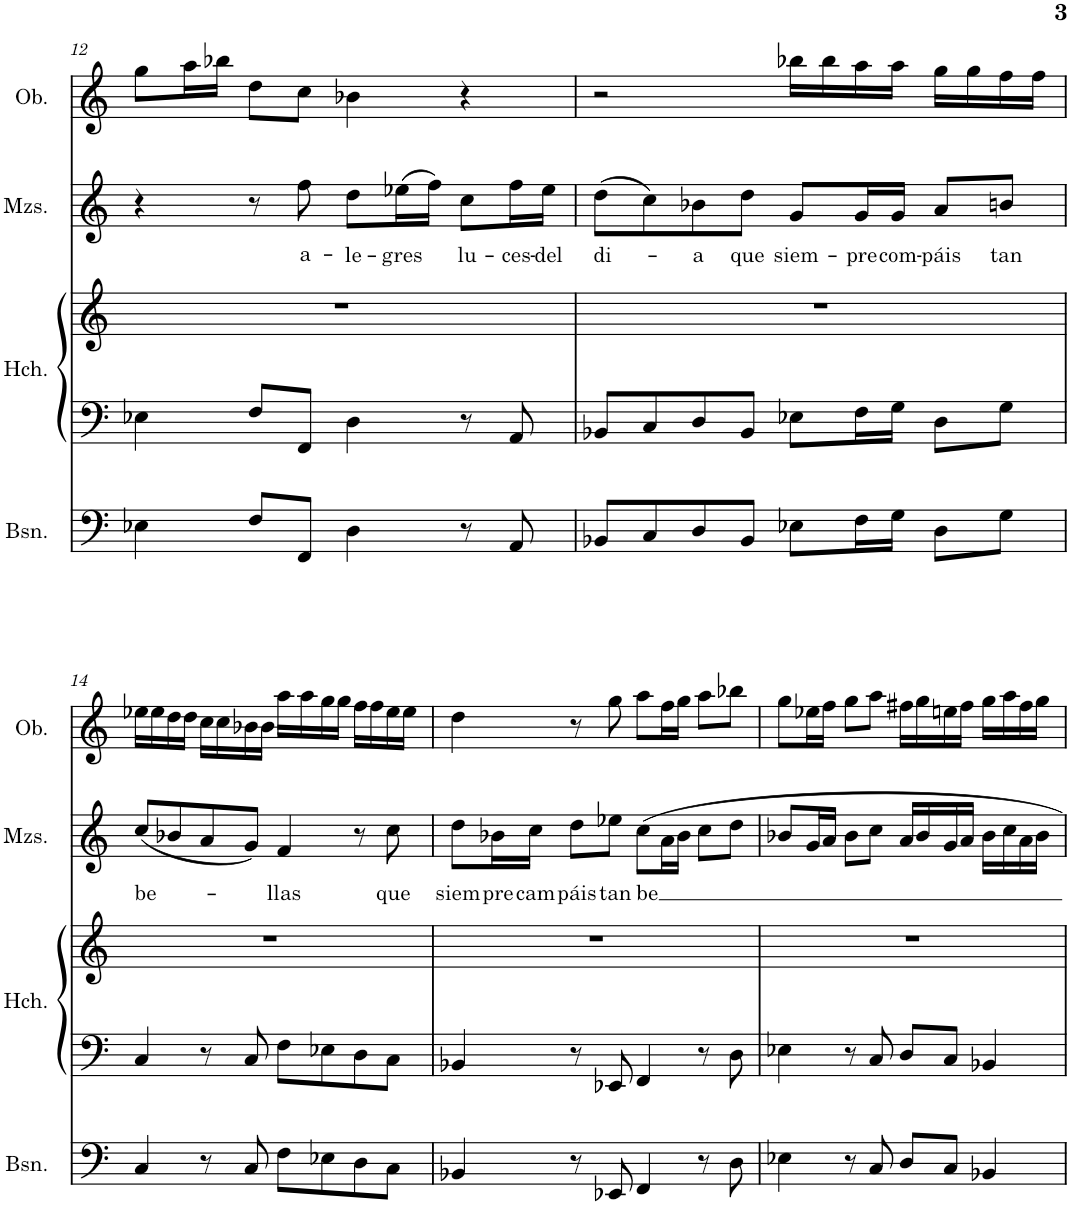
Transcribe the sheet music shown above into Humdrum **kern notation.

**kern	**kern	**kern	**kern	**text	**kern
*part4	*part3	*part3	*part2	*part2	*part1
*staff5	*staff4	*staff3	*staff2	*staff2	*staff1
*I"Bassoon	*I"Harpsichord	*	*I"Mezzo-soprano	*	*I"Oboe
*I'Bsn.	*I'Hch.	*	*I'Mzs.	*	*I'Ob.
!!LO:PB:g=z
*clefF4	*clefF4	*clefG2	*clefG2	*	*clefG2
*k[]	*k[]	*k[]	*k[]	*	*k[]
*M4/4	*M4/4	*M4/4	*M4/4	*	*M4/4
=12	=12	=12	=12	=12	=12
4E-X\	4E-X\	1r	4r	.	8gg\L
.	.	.	.	.	16aa\L
.	.	.	.	.	16bb-X\JJ
8F/L	8F/L	.	8r	.	8dd\L
!	!	!	!	!LO:LY:b	!
8FF/J	8FF/J	.	8ff\	a-	8cc\J
!	!	!	!	!LO:LY:b	!
4D\	4D\	.	8dd\L	-le-	4b-X\
!	!	!	!	!LO:LY:b	!
.	.	.	(16ee-X\L	-gres	.
.	.	.	16ff\JJ)	.	.
!	!	!	!	!LO:LY:b	!
8r	8r	.	8cc\L	lu-	4r
!	!	!	!	!LO:LY:b	!
8AA/	8AA/	.	16ff\L	-ces-	.
!	!	!	!	!LO:LY:b	!
.	.	.	16ee-\JJ	-del	.
=13	=13	=13	=13	=13	=13
!	!	!	!	!LO:LY:b	!
8BB-X/L	8BB-X/L	1r	(8dd\L	di-	2r
8C/	8C/	.	8cc\)	.	.
!	!	!	!	!LO:LY:b	!
8D/	8D/	.	8b-X\	-a	.
!	!	!	!	!LO:LY:b	!
8BB-/J	8BB-/J	.	8dd\J	que	.
!	!	!	!	!LO:LY:b	!
8E-X\L	8E-X\L	.	8g/L	siem-	16bb-X\LL
.	.	.	.	.	16bb-\
!	!	!	!	!LO:LY:b	!
16F\L	16F\L	.	16g/L	-pre	16aa\
!	!	!	!	!LO:LY:b	!
16G\JJ	16G\JJ	.	16g/JJ	com-	16aa\JJ
!	!	!	!	!LO:LY:b	!
8D\L	8D\L	.	8a/L	-páis	16gg\LL
.	.	.	.	.	16gg\
!	!	!	!	!LO:LY:b	!
8G\J	8G\J	.	8bn/J	tan	16ff\
.	.	.	.	.	16ff\JJ
!!LO:LB:g=z
=14	=14	=14	=14	=14	=14
!	!	!	!	!LO:LY:b	!
4C/	4C/	1r	(8cc/L	be-	16ee-X\LL
.	.	.	.	.	16ee-\
.	.	.	8b-X/	.	16dd\
.	.	.	.	.	16dd\JJ
8r	8r	.	8a/	.	16cc\LL
.	.	.	.	.	16cc\
8C/	8C/	.	8g/J)	.	16b-X\
.	.	.	.	.	16b-\JJ
!	!	!	!	!LO:LY:b	!
8F\L	8F\L	.	4f/	-llas	16aa\LL
.	.	.	.	.	16aa\
8E-X\	8E-X\	.	.	.	16gg\
.	.	.	.	.	16gg\JJ
8D\	8D\	.	8r	.	16ff\LL
.	.	.	.	.	16ff\
!	!	!	!	!LO:LY:b	!
8C\J	8C\J	.	8cc\	que	16ee-\
.	.	.	.	.	16ee-\JJ
=15	=15	=15	=15	=15	=15
!	!	!	!	!LO:LY:b	!
4BB-X/	4BB-X/	1r	8dd\L	siem	4dd\
!	!	!	!	!LO:LY:b	!
.	.	.	16b-X\L	pre	.
!	!	!	!	!LO:LY:b	!
.	.	.	16cc\JJ	cam	.
!	!	!	!	!LO:LY:b	!
8r	8r	.	8dd\L	páis	8r
!	!	!	!	!LO:LY:b	!
8EE-X/	8EE-X/	.	8ee-X\J	tan	8gg\
!	!	!	!	!LO:LY:b	!
4FF/	4FF/	.	8cc\L	be	8aa\L
.	.	.	16a\L	.	16ff\L
.	.	.	16b-\JJ	.	16gg\JJ
8r	8r	.	8cc\L	.	8aa\L
8D\	8D\	.	8dd\J	.	8bb-X\J
=16	=16	=16	=16	=16	=16
4E-X\	4E-X\	1r	8b-X/L	.	8gg\L
.	.	.	16g/L	.	16ee-X\L
.	.	.	16a/JJ	.	16ff\JJ
8r	8r	.	8b-\L	.	8gg\L
8C/	8C/	.	8cc\J	.	8aa\J
8D/L	8D/L	.	16a/LL	.	16ff#X\LL
.	.	.	16b-/	.	16gg\
8C/J	8C/J	.	16g/	.	16een\
.	.	.	16a/JJ	.	16ff#\JJ
4BB-X/	4BB-X/	.	16b-\LL	.	16gg\LL
.	.	.	16cc\	.	16aa\
.	.	.	16a\	.	16ff#\
.	.	.	16b-\JJ	.	16gg\JJ
=	=	=	=	=	=
*-	*-	*-	*-	*-	*-
